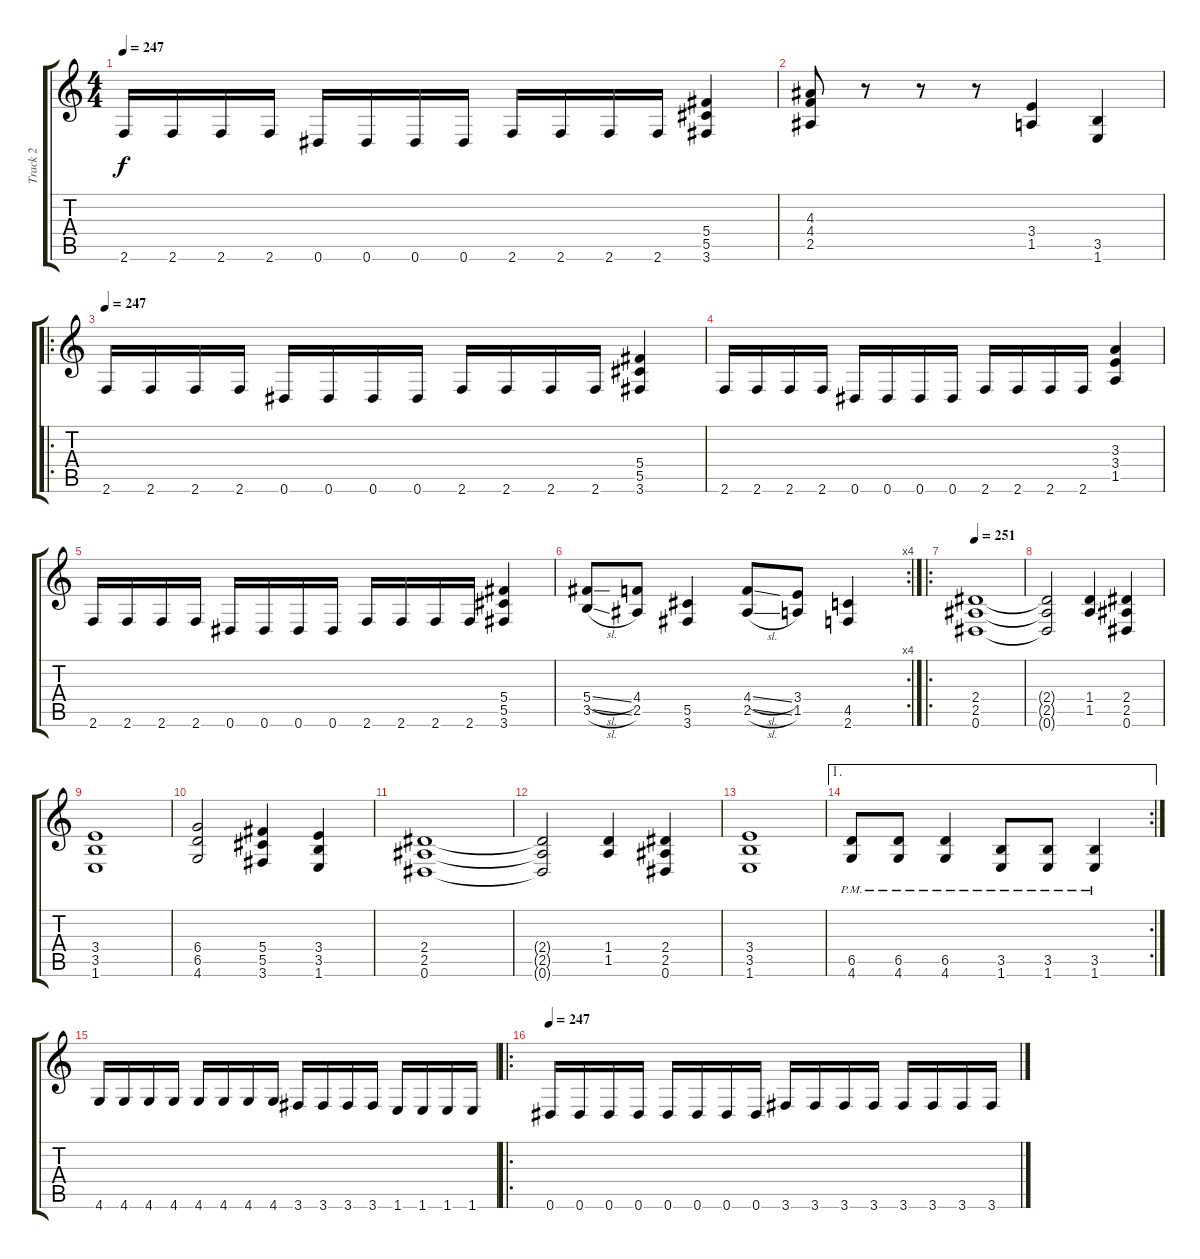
\track ("Track 2" "Track 2") {instrument overdrivenguitar}
\staff {score tabs}
\tuning (Eb4 Bb3 Gb3 Db3 Ab2 Eb2) {hide}
\ts (4 4)
\tempo 247
\clef g2
\ks c
2.6.16{dy f} 2.6.16 2.6.16 2.6.16 0.6.16 0.6.16 0.6.16 0.6.16 2.6.16 2.6.16 2.6.16 2.6.16 (5.4 5.5 3.6).4 |
(4.3 4.4 2.5).8 r.8 r.8 r.8 (3.4 1.5).4 (3.5 1.6).4 |
\ro
\tempo 247
2.6.16 2.6.16 2.6.16 2.6.16 0.6.16 0.6.16 0.6.16 0.6.16 2.6.16 2.6.16 2.6.16 2.6.16 (5.4 5.5 3.6).4 |
2.6.16 2.6.16 2.6.16 2.6.16 0.6.16 0.6.16 0.6.16 0.6.16 2.6.16 2.6.16 2.6.16 2.6.16 (3.3 3.4 1.5).4 |
2.6.16 2.6.16 2.6.16 2.6.16 0.6.16 0.6.16 0.6.16 0.6.16 2.6.16 2.6.16 2.6.16 2.6.16 (5.4 5.5 3.6).4 |
\rc 4
(5.4{sl} 3.5{sl}).8 (4.4 2.5).8 (5.5 3.6).4 (4.4{sl} 2.5{sl}).8 (3.4 1.5).8 (4.5 2.6).4 |
\ro
\tempo 251
(2.4 2.5 0.6).1 |
(2.4{t} 2.5{t} 0.6{t}).2 (1.4 1.5).4 (2.4 2.5 0.6).4 |
(3.4 3.5 1.6).1 |
(6.4 6.5 4.6).2 (5.4 5.5 3.6).4 (3.4 3.5 1.6).4 |
(2.4 2.5 0.6).1 |
(2.4{t} 2.5{t} 0.6{t}).2 (1.4 1.5).4 (2.4 2.5 0.6).4 |
(3.4 3.5 1.6).1 |
\ae 1
\rc 2
(6.5{pm} 4.6{pm}).8 (6.5{pm} 4.6{pm}).8 (6.5{pm} 4.6{pm}).4 (3.5{pm} 1.6{pm}).8 (3.5{pm} 1.6{pm}).8 (3.5{pm} 1.6{pm}).4 |
4.6.16 4.6.16 4.6.16 4.6.16 4.6.16 4.6.16 4.6.16 4.6.16 3.6.16 3.6.16 3.6.16 3.6.16 1.6.16 1.6.16 1.6.16 1.6.16 |
\ro
\tempo 247
0.6.16 0.6.16 0.6.16 0.6.16 0.6.16 0.6.16 0.6.16 0.6.16 3.6.16 3.6.16 3.6.16 3.6.16 3.6.16 3.6.16 3.6.16 3.6.16
